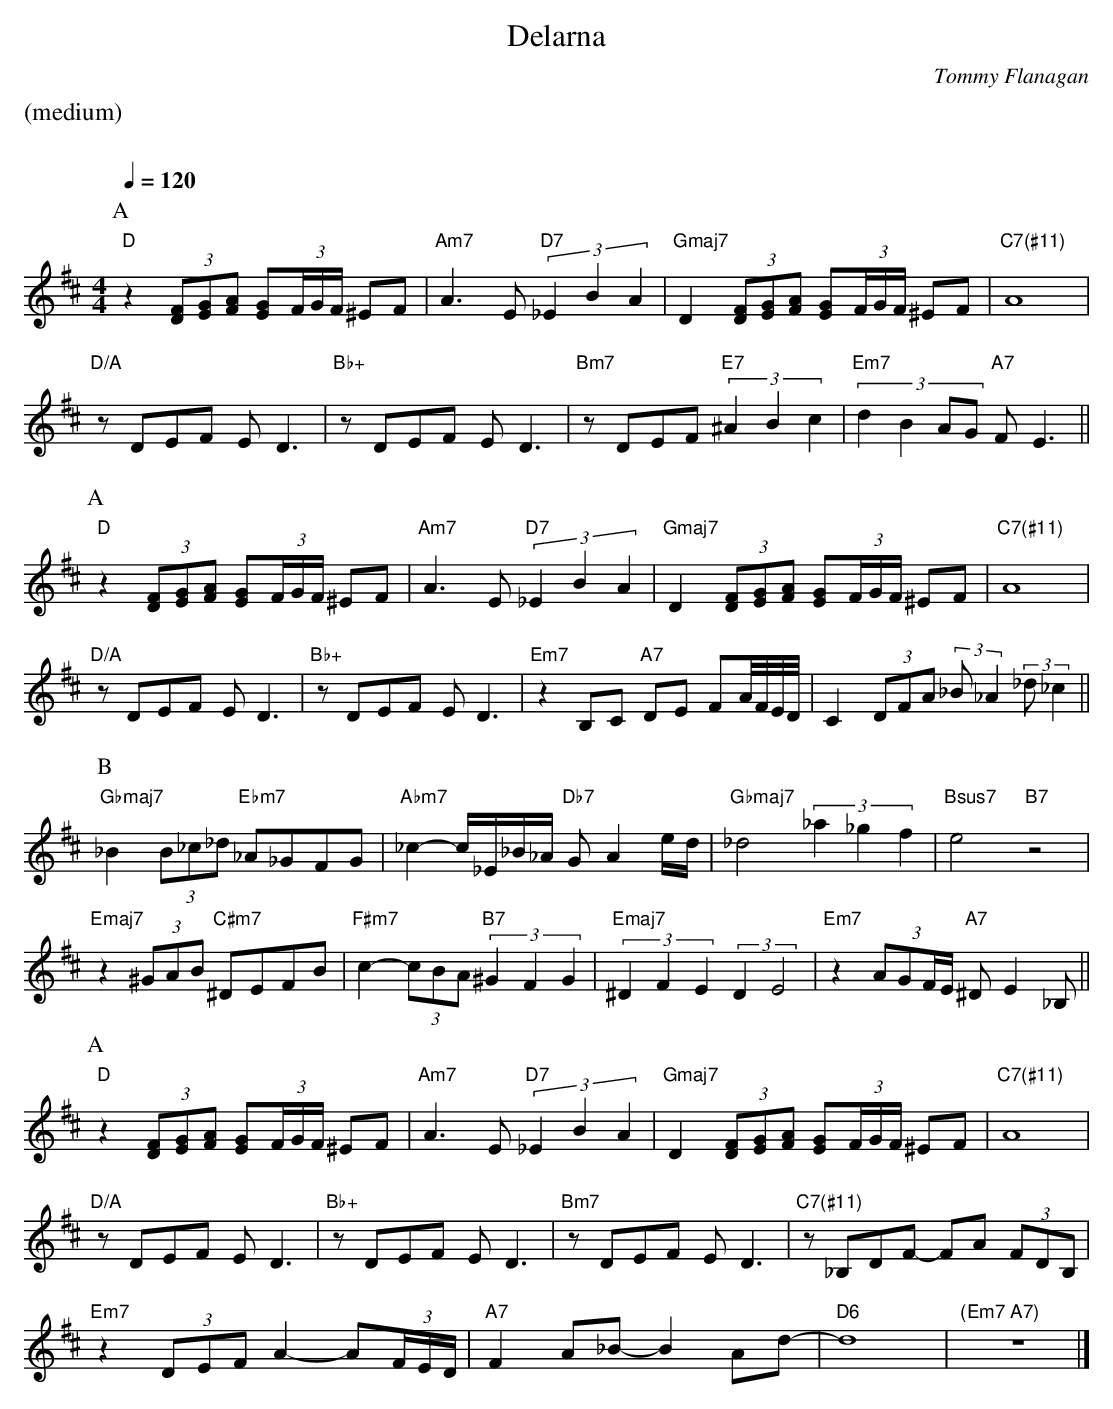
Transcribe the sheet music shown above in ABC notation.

X:1
T:Delarna
M:4/4
L:1/8
C:Tommy Flanagan
Q:1/4=120
K:D
%%text (medium)
%%vskip 20
P:A
"D"z2 (3[DF][EG][FA] [EG](3F/G/F/ ^EF|"Am7"A3E "D7"(3_E2B2A2|"Gmaj7"D2(3[DF][EG][FA] [EG](3F/G/F/ ^EF|"C7(#11)"A8|
"D/A"zDEF ED3|"Bb+"zDEF ED3|"Bm7"zDEF "E7"(3^A2B2c2|"Em7"(3:2:4d2B2AG "A7"FE3||
P:A
"D"z2 (3[DF][EG][FA] [EG](3F/G/F/ ^EF|"Am7"A3E "D7"(3_E2B2A2|"Gmaj7"D2(3[DF][EG][FA] [EG](3F/G/F/ ^EF|"C7(#11)"A8|
"D/A"zDEF ED3|"Bb+"zDEF ED3|"Em7"z2B,C "A7"DE FA/4F/4E/4D/4|C2(3DFA (3:2:2_B_A2 (3:2:2_d_c2||
P:B
"Gbmaj7"_B2 (3B_c_d "Ebm7"_A_GFG|"Abm7"_c2-c/_E/_B/_A/ "Db7"GA2e/d/|"Gbmaj7"_d4 (3_a2_g2f2|"Bsus7"e4"B7"z4|
"Emaj7"z2(3^GAB "C#m7"^DEFB|"F#m7"c2-(3cBA "B7"(3^G2F2G2|"Emaj7"(3^D2F2E2 (3:2:2D2E4|"Em7"z2 (3:2:4AGF/E/ "A7"^DE2_B,||
P:A
"D"z2 (3[DF][EG][FA] [EG](3F/G/F/ ^EF|"Am7"A3E "D7"(3_E2B2A2|"Gmaj7"D2(3[DF][EG][FA] [EG](3F/G/F/ ^EF|"C7(#11)"A8|
"D/A"zDEF ED3|"Bb+"zDEF ED3|"Bm7"zDEF ED3|"C7(#11)"z_B,DF- FA (3FDB,|
"Em7"z2(3DEF A2-A(3F/E/D/|"A7"F2A_B-B2 Ad-|"D6"d8|"(Em7 A7)"z8|]
